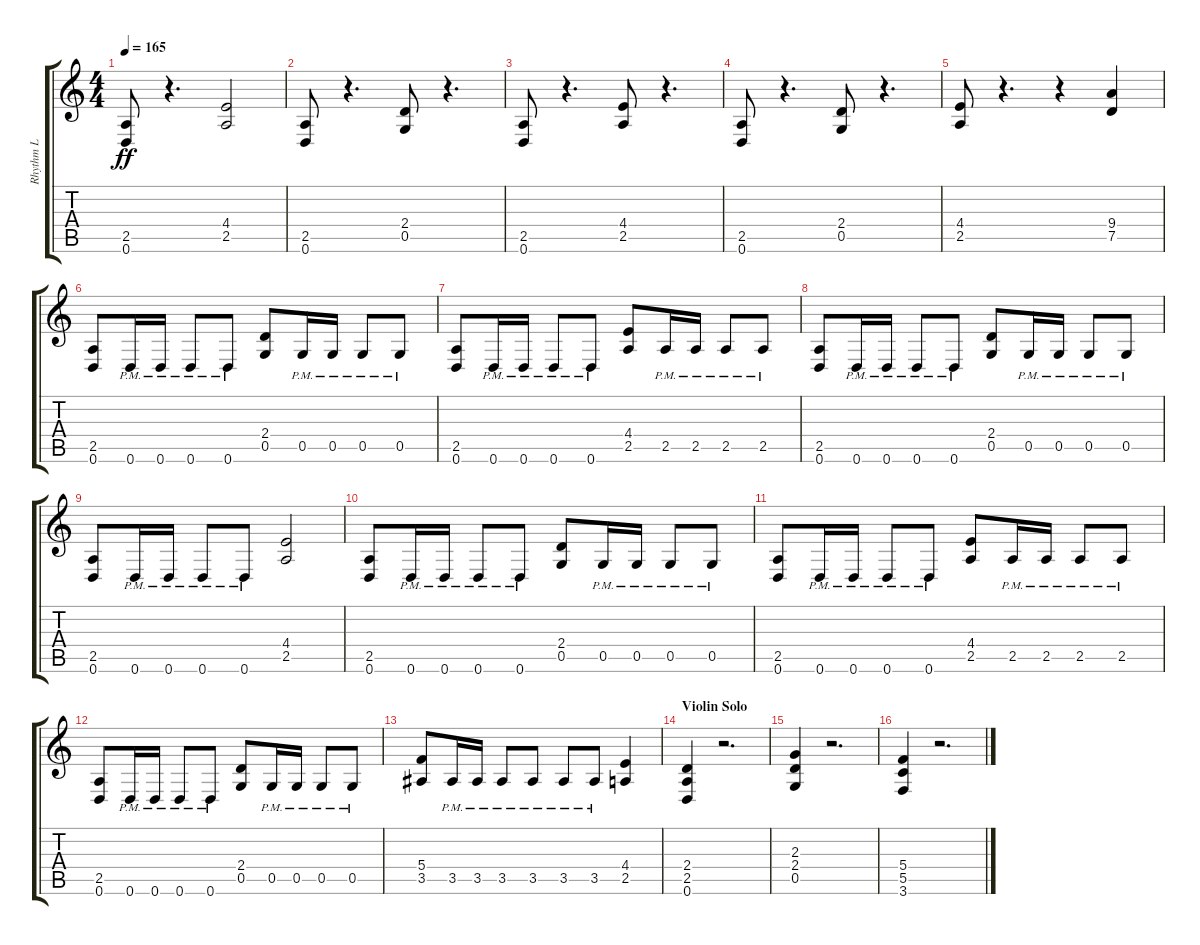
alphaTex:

\track ("Rhythm L" "Rhythm L") {instrument distortionguitar}
\staff {score tabs}
\tuning (D4 A3 F3 C3 G2 D2) {hide}
\ts (4 4)
\tempo 165
\clef g2
\ks c
(2.5 0.6).8{dy ff} r.4{d} (4.4 2.5).2 |
(2.5 0.6).8 r.4{d} (2.4 0.5).8 r.4{d} |
(2.5 0.6).8 r.4{d} (4.4 2.5).8 r.4{d} |
(2.5 0.6).8 r.4{d} (2.4 0.5).8 r.4{d} |
(4.4 2.5).8 r.4{d} r.4 (9.4 7.5).4 |
(2.5 0.6).8 0.6{pm}.16 0.6{pm}.16 0.6{pm}.8 0.6{pm}.8 (2.4 0.5).8 0.5{pm}.16 0.5{pm}.16 0.5{pm}.8 0.5{pm}.8 |
(2.5 0.6).8 0.6{pm}.16 0.6{pm}.16 0.6{pm}.8 0.6{pm}.8 (4.4 2.5).8 2.5{pm}.16 2.5{pm}.16 2.5{pm}.8 2.5{pm}.8 |
(2.5 0.6).8 0.6{pm}.16 0.6{pm}.16 0.6{pm}.8 0.6{pm}.8 (2.4 0.5).8 0.5{pm}.16 0.5{pm}.16 0.5{pm}.8 0.5{pm}.8 |
(2.5 0.6).8 0.6{pm}.16 0.6{pm}.16 0.6{pm}.8 0.6{pm}.8 (4.4 2.5).2 |
(2.5 0.6).8 0.6{pm}.16 0.6{pm}.16 0.6{pm}.8 0.6{pm}.8 (2.4 0.5).8 0.5{pm}.16 0.5{pm}.16 0.5{pm}.8 0.5{pm}.8 |
(2.5 0.6).8 0.6{pm}.16 0.6{pm}.16 0.6{pm}.8 0.6{pm}.8 (4.4 2.5).8 2.5{pm}.16 2.5{pm}.16 2.5{pm}.8 2.5{pm}.8 |
(2.5 0.6).8 0.6{pm}.16 0.6{pm}.16 0.6{pm}.8 0.6{pm}.8 (2.4 0.5).8 0.5{pm}.16 0.5{pm}.16 0.5{pm}.8 0.5{pm}.8 |
(5.4 3.5).8 3.5{pm}.16 3.5{pm}.16 3.5{pm}.8 3.5{pm}.8 3.5{pm}.8 3.5{pm}.8 (4.4 2.5).4 |
\section ("" "Violin Solo")
(2.4 2.5 0.6).4 r.2{d} |
(2.3 2.4 0.5).4 r.2{d} |
(5.4 5.5 3.6).4 r.2{d}
